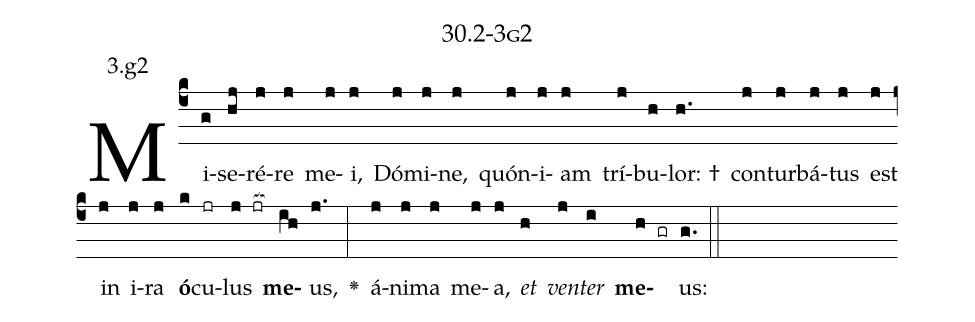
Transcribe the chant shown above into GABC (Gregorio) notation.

name: 30.2-3g2;
annotation: 3.g2;
%%
(c4)Mi(g)se(hj)ré(j)re(j) me(j)i,(j) Dó(j)mi(j)ne,(j) quón(j)i(j)am(j) trí(j)bu(h)lor: †(h.) con(j)tur(j)bá(j)tus(j) est(j) in(j) i(j)ra(j) <b>ó</b>(k)cu(jr)lus(j jr[ocb:1{]) <b>me</b>(ih[ocb:0}])us,(j.) <v>\greheightstar</v>(:) á(j)ni(j)ma(j) me(j)a,(j) <i>et</i>(h) <i>ven</i>(j)<i>ter</i>(i) <b>me</b>(h gr)us:(g.) (::)


%E(j) u(h) o(j) u(i) a(h) e.(g.) (::)
